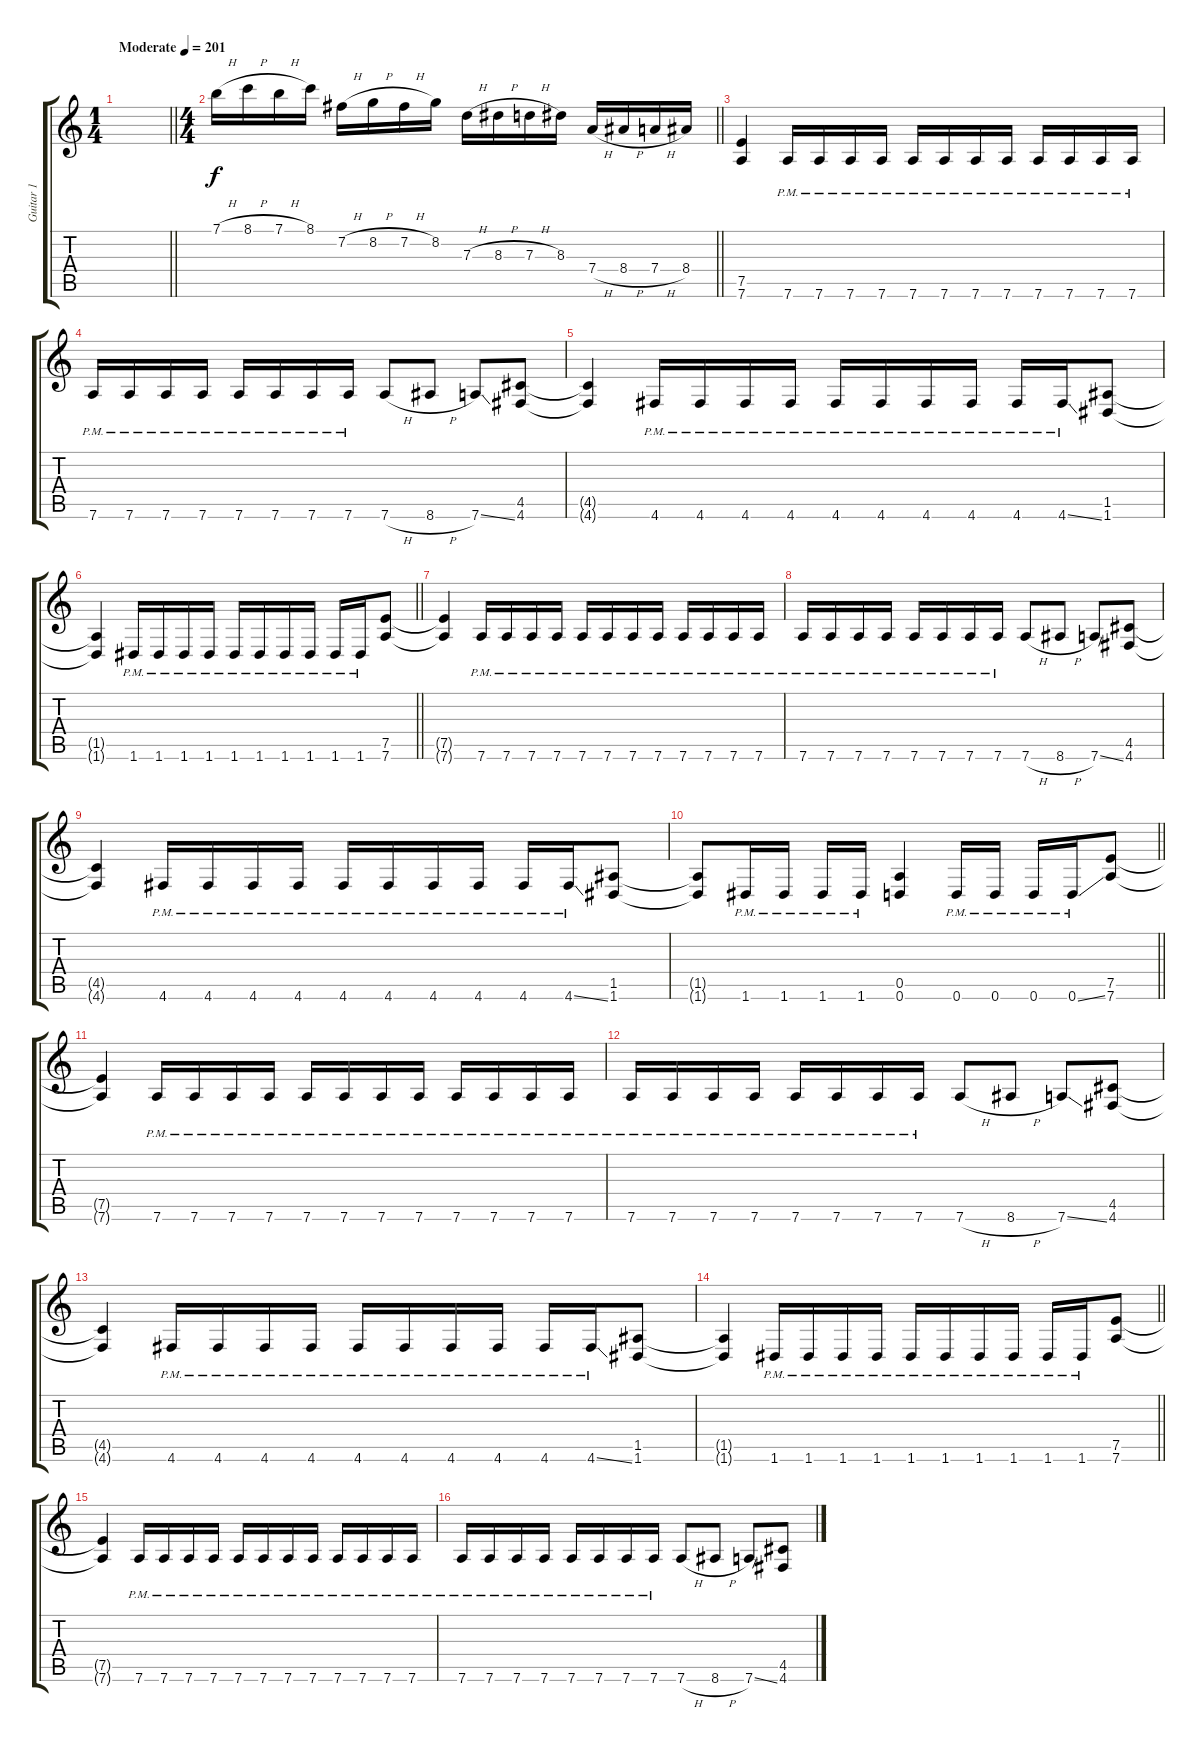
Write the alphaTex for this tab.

\track ("Guitar 1" "Guitar 1") {instrument distortionguitar}
\staff {score tabs}
\tuning (E4 B3 G3 D3 A2 D2) {hide}
\ts (1 4)
\tempo (201 "Moderate")
\clef g2
\barLineRight lightlight
\ks c
|
\ts (4 4)
\barLineRight lightlight
7.1{h}.16 8.1{h}.16 7.1{h}.16 8.1.16 7.2{h}.16 8.2{h}.16 7.2{h}.16 8.2.16 7.3{h}.16 8.3{h}.16 7.3{h}.16 8.3.16 7.4{h}.16 8.4{h}.16 7.4{h}.16 8.4.16 |
(7.5 7.6).4 7.6{pm}.16 7.6{pm}.16 7.6{pm}.16 7.6{pm}.16 7.6{pm}.16 7.6{pm}.16 7.6{pm}.16 7.6{pm}.16 7.6{pm}.16 7.6{pm}.16 7.6{pm}.16 7.6{pm}.16 |
7.6{pm}.16 7.6{pm}.16 7.6{pm}.16 7.6{pm}.16 7.6{pm}.16 7.6{pm}.16 7.6{pm}.16 7.6{pm}.16 7.6{h}.8 8.6{h}.8 7.6{ss}.8 (4.5 4.6).8 |
(4.5{t} 4.6{t}).4 4.6{pm}.16 4.6{pm}.16 4.6{pm}.16 4.6{pm}.16 4.6{pm}.16 4.6{pm}.16 4.6{pm}.16 4.6{pm}.16 4.6{pm}.16 4.6{ss pm}.16 (1.5 1.6).8 |
\barLineRight lightlight
(1.5{t} 1.6{t}).4 1.6{pm}.16 1.6{pm}.16 1.6{pm}.16 1.6{pm}.16 1.6{pm}.16 1.6{pm}.16 1.6{pm}.16 1.6{pm}.16 1.6{pm}.16 1.6{pm}.16 (7.5 7.6).8 |
(7.5{t} 7.6{t}).4 7.6{pm}.16 7.6{pm}.16 7.6{pm}.16 7.6{pm}.16 7.6{pm}.16 7.6{pm}.16 7.6{pm}.16 7.6{pm}.16 7.6{pm}.16 7.6{pm}.16 7.6{pm}.16 7.6{pm}.16 |
7.6{pm}.16 7.6{pm}.16 7.6{pm}.16 7.6{pm}.16 7.6{pm}.16 7.6{pm}.16 7.6{pm}.16 7.6{pm}.16 7.6{h}.8 8.6{h}.8 7.6{ss}.8 (4.5 4.6).8 |
(4.5{t} 4.6{t}).4 4.6{pm}.16 4.6{pm}.16 4.6{pm}.16 4.6{pm}.16 4.6{pm}.16 4.6{pm}.16 4.6{pm}.16 4.6{pm}.16 4.6{pm}.16 4.6{ss pm}.16 (1.5 1.6).8 |
\barLineRight lightlight
(1.5{t} 1.6{t}).8 1.6{pm}.16 1.6{pm}.16 1.6{pm}.16 1.6{pm}.16 (0.5 0.6).4 0.6{pm}.16 0.6{pm}.16 0.6{pm}.16 0.6{ss pm}.16 (7.5 7.6).8 |
(7.5{t} 7.6{t}).4 7.6{pm}.16 7.6{pm}.16 7.6{pm}.16 7.6{pm}.16 7.6{pm}.16 7.6{pm}.16 7.6{pm}.16 7.6{pm}.16 7.6{pm}.16 7.6{pm}.16 7.6{pm}.16 7.6{pm}.16 |
7.6{pm}.16 7.6{pm}.16 7.6{pm}.16 7.6{pm}.16 7.6{pm}.16 7.6{pm}.16 7.6{pm}.16 7.6{pm}.16 7.6{h}.8 8.6{h}.8 7.6{ss}.8 (4.5 4.6).8 |
(4.5{t} 4.6{t}).4 4.6{pm}.16 4.6{pm}.16 4.6{pm}.16 4.6{pm}.16 4.6{pm}.16 4.6{pm}.16 4.6{pm}.16 4.6{pm}.16 4.6{pm}.16 4.6{ss pm}.16 (1.5 1.6).8 |
\barLineRight lightlight
(1.5{t} 1.6{t}).4 1.6{pm}.16 1.6{pm}.16 1.6{pm}.16 1.6{pm}.16 1.6{pm}.16 1.6{pm}.16 1.6{pm}.16 1.6{pm}.16 1.6{pm}.16 1.6{pm}.16 (7.5 7.6).8 |
(7.5{t} 7.6{t}).4 7.6{pm}.16 7.6{pm}.16 7.6{pm}.16 7.6{pm}.16 7.6{pm}.16 7.6{pm}.16 7.6{pm}.16 7.6{pm}.16 7.6{pm}.16 7.6{pm}.16 7.6{pm}.16 7.6{pm}.16 |
7.6{pm}.16 7.6{pm}.16 7.6{pm}.16 7.6{pm}.16 7.6{pm}.16 7.6{pm}.16 7.6{pm}.16 7.6{pm}.16 7.6{h}.8 8.6{h}.8 7.6{ss}.8 (4.5 4.6).8
